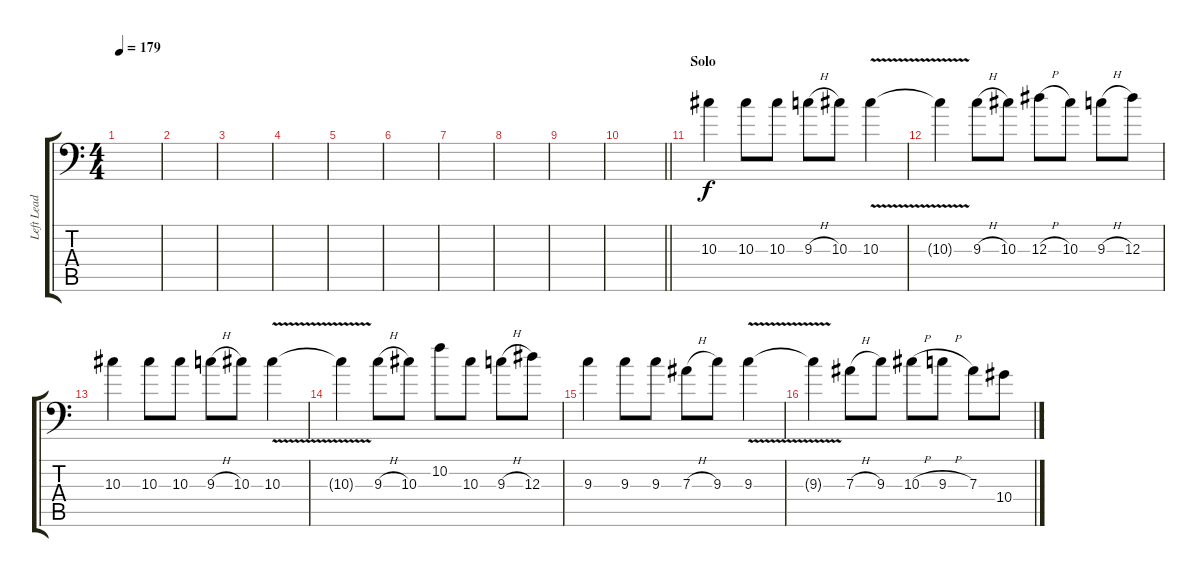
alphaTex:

\track ("Left Lead 2" "Left Lead ") {instrument distortionguitar}
\staff {score tabs}
\tuning (C4 G3 Eb3 Bb2 F2 Bb1) {hide}
\ts (4 4)
\tempo 179
\clef f4
\ks c
|
|
|
|
|
|
|
|
|
\barLineRight lightlight
|
\section ("" "Solo")
10.3.4 10.3.8 10.3.8 9.3{h}.8 10.3.8 10.3{v}.4 |
10.3{t}.4 9.3{h}.8 10.3.8 12.3{h}.8 10.3.8 9.3{h}.8 12.3.8 |
10.3.4 10.3.8 10.3.8 9.3{h}.8 10.3.8 10.3{v}.4 |
10.3{t}.4 9.3{h}.8 10.3.8 10.2.8 10.3.8 9.3{h}.8 12.3.8 |
9.3.4 9.3.8 9.3.8 7.3{h}.8 9.3.8 9.3{v}.4 |
9.3{t}.4 7.3{h}.8 9.3.8 10.3{h}.8 9.3{h}.8 7.3.8 10.4.8
